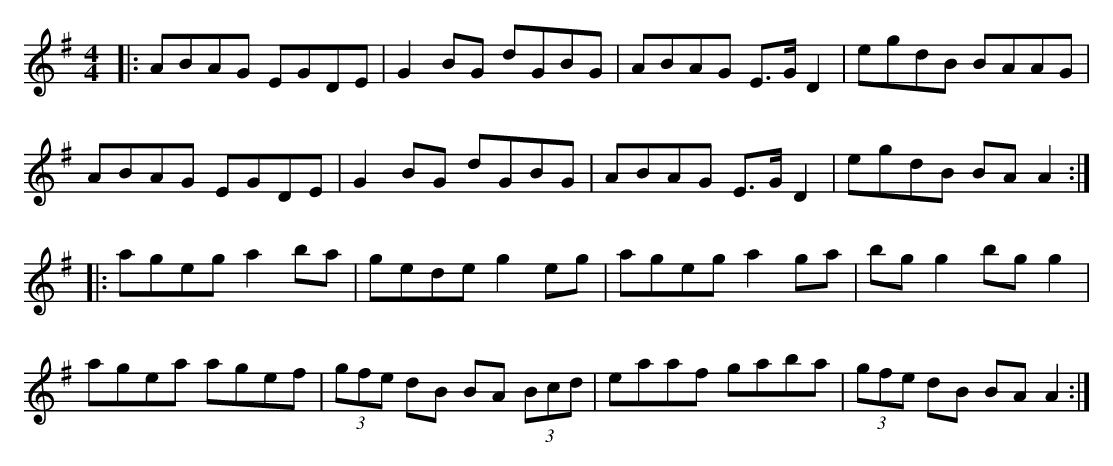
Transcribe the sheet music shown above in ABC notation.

X:1
M:4/4
K:Ador
|:ABAG EGDE|G2 BG dGBG|ABAG E>G D2|egdB BAAG|
ABAG EGDE|G2 BG dGBG|ABAG E>G D2|egdB BA A2:|
|:ageg a2 ba|gede g2 eg|ageg a2 ga|bg g2 bg g2|
agea agef|(3gfe dB BA (3Bcd|eaaf gaba|(3gfe dB BA A2:|
